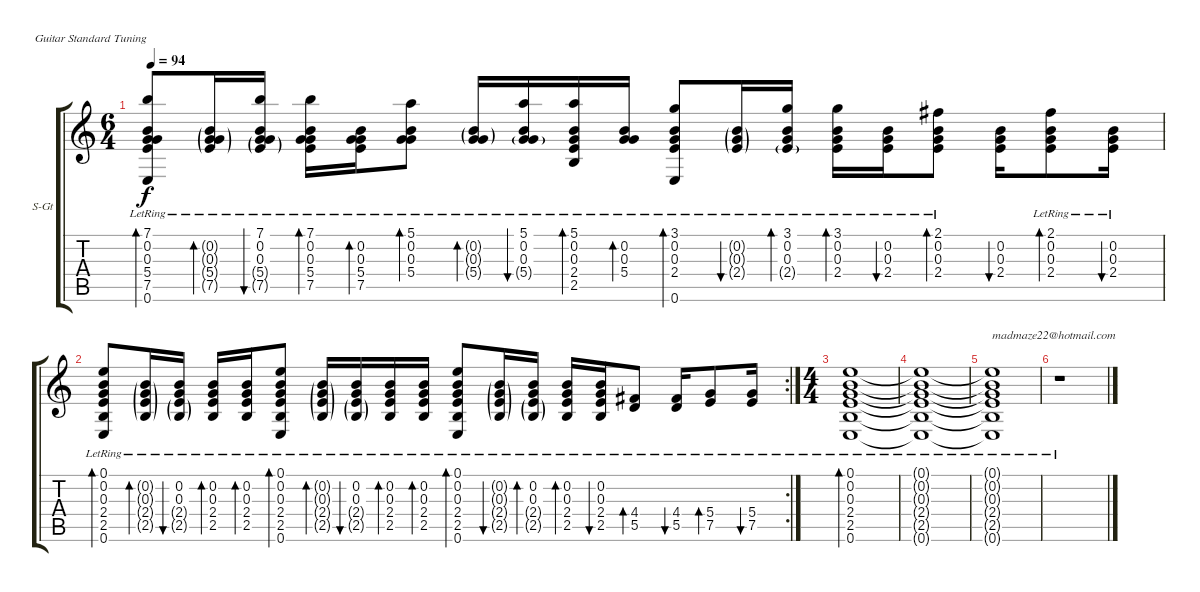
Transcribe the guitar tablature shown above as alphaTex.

\bracketExtendMode groupsimilarinstruments
\firstSystemTrackNameOrientation horizontal
\otherSystemsTrackNameOrientation horizontal
\track ("Acoustic Guitar" "S-Gt") {instrument acousticguitarsteel}
\staff {score tabs}
\tuning (E4 B3 G3 D3 A2 E2)
\ts (6 4)
\tempo 94
\clef g2
\ks c
(7.1{lr} 0.2{lr} 0.3{lr} 5.4{lr} 7.5{lr} 0.6{lr}).8{bd 30 dy f} (0.2{g lr} 0.3{g lr} 5.4{g lr} 7.5{g lr}).16{bd 60} (7.1 0.2{lr} 0.3{lr} 5.4{g lr} 7.5{g lr}).16{bu 60} (7.1{lr} 0.2{lr} 0.3{lr} 5.4{lr} 7.5{lr}).16{bd 60} (0.2{lr} 0.3{lr} 5.4{lr} 7.5{lr}).16{bd 60} (5.1{lr} 0.2{lr} 0.3{lr} 5.4{lr}).8{bd 60} (0.2{g lr} 0.3{g lr} 5.4{g lr}).16{bd 60} (5.1{lr} 0.2{lr} 0.3{lr} 5.4{g lr}).16{bu 60} (5.1{lr} 0.2{lr} 0.3{lr} 2.4{lr} 2.5{lr}).16{bd 60} (0.2{lr} 0.3{lr} 5.4{lr}).16{bd 60} (3.1 0.2{lr} 0.3{lr} 2.4{lr} 0.6).8{bd 60} (0.2{g lr} 0.3{g lr} 2.4{g lr}).16{bu 60} (3.1{lr} 0.2{lr} 0.3{lr} 2.4{g lr}).16{bd 60} (3.1{lr} 0.2 0.3 2.4).16{bd 60} (0.2{lr} 0.3{lr} 2.4{lr}).16{bu 60} (2.1{lr} 0.2 0.3 2.4{lr}).8{bd 60} (0.2 0.3 2.4).16{bu 60} (2.1{lr} 0.2 0.3 2.4{lr}).8{bd 60} (0.2 0.3 2.4{lr}).16{bu 60} |
\rc 2
(0.1{lr} 0.2{lr} 0.3{lr} 2.4{lr} 2.5{lr} 0.6{lr}).8{bd 30} (0.2{g lr} 0.3{g lr} 2.4{g lr} 2.5{g lr}).16{bd 60} (0.2{lr} 0.3{lr} 2.4{g lr} 2.5{g lr}).16{bu 60} (0.2{lr} 0.3{lr} 2.4{lr} 2.5{lr}).16{bd 60} (0.2{lr} 0.3{lr} 2.4{lr} 2.5{lr}).16{bd 60} (0.1{lr} 0.2{lr} 0.3{lr} 2.4{lr} 2.5{lr} 0.6{lr}).8{bd 60} (0.2{g lr} 0.3{g lr} 2.4{g lr} 2.5{g lr}).16{bd 60} (0.2{lr} 0.3{lr} 2.4{g lr} 2.5{g lr}).16{bu 60} (0.2{lr} 0.3{lr} 2.4{lr} 2.5{lr}).16{bd 60} (0.2{lr} 0.3{lr} 2.4{lr} 2.5{lr}).16{bd 60} (0.1{lr} 0.2{lr} 0.3{lr} 2.4{lr} 2.5{lr} 0.6{lr}).8{bd 60} (0.2{g lr} 0.3{g lr} 2.4{g lr} 2.5{g lr}).16{bu 60} (0.2{lr} 0.3{lr} 2.4{g lr} 2.5{g lr}).16{bd 60} (0.2 0.3{lr} 2.4{lr} 2.5{lr}).16{bd 60} (0.2{lr} 0.3{lr} 2.4{lr} 2.5{lr}).16{bu 60} (4.4{lr} 5.5).8{bd 60} (4.4{lr} 5.5{lr}).16{bu 60} (5.4{lr} 7.5{lr}).8{bd 60} (5.4{lr} 7.5{lr}).16{bu 60} |
\ts (4 4)
(0.1{lr} 0.2{lr} 0.3{lr} 2.4{lr} 2.5{lr} 0.6{lr}).1{bd 120} |
(0.1{lr t} 0.2{lr t} 0.3{lr t} 2.4{lr t} 2.5{lr t} 0.6{lr t}).1 |
(0.1{lr t} 0.2{lr t} 0.3{lr t} 2.4{lr t} 2.5{lr t} 0.6{lr t}).1{txt "madmaze22@hotmail.com"} |
r.1
